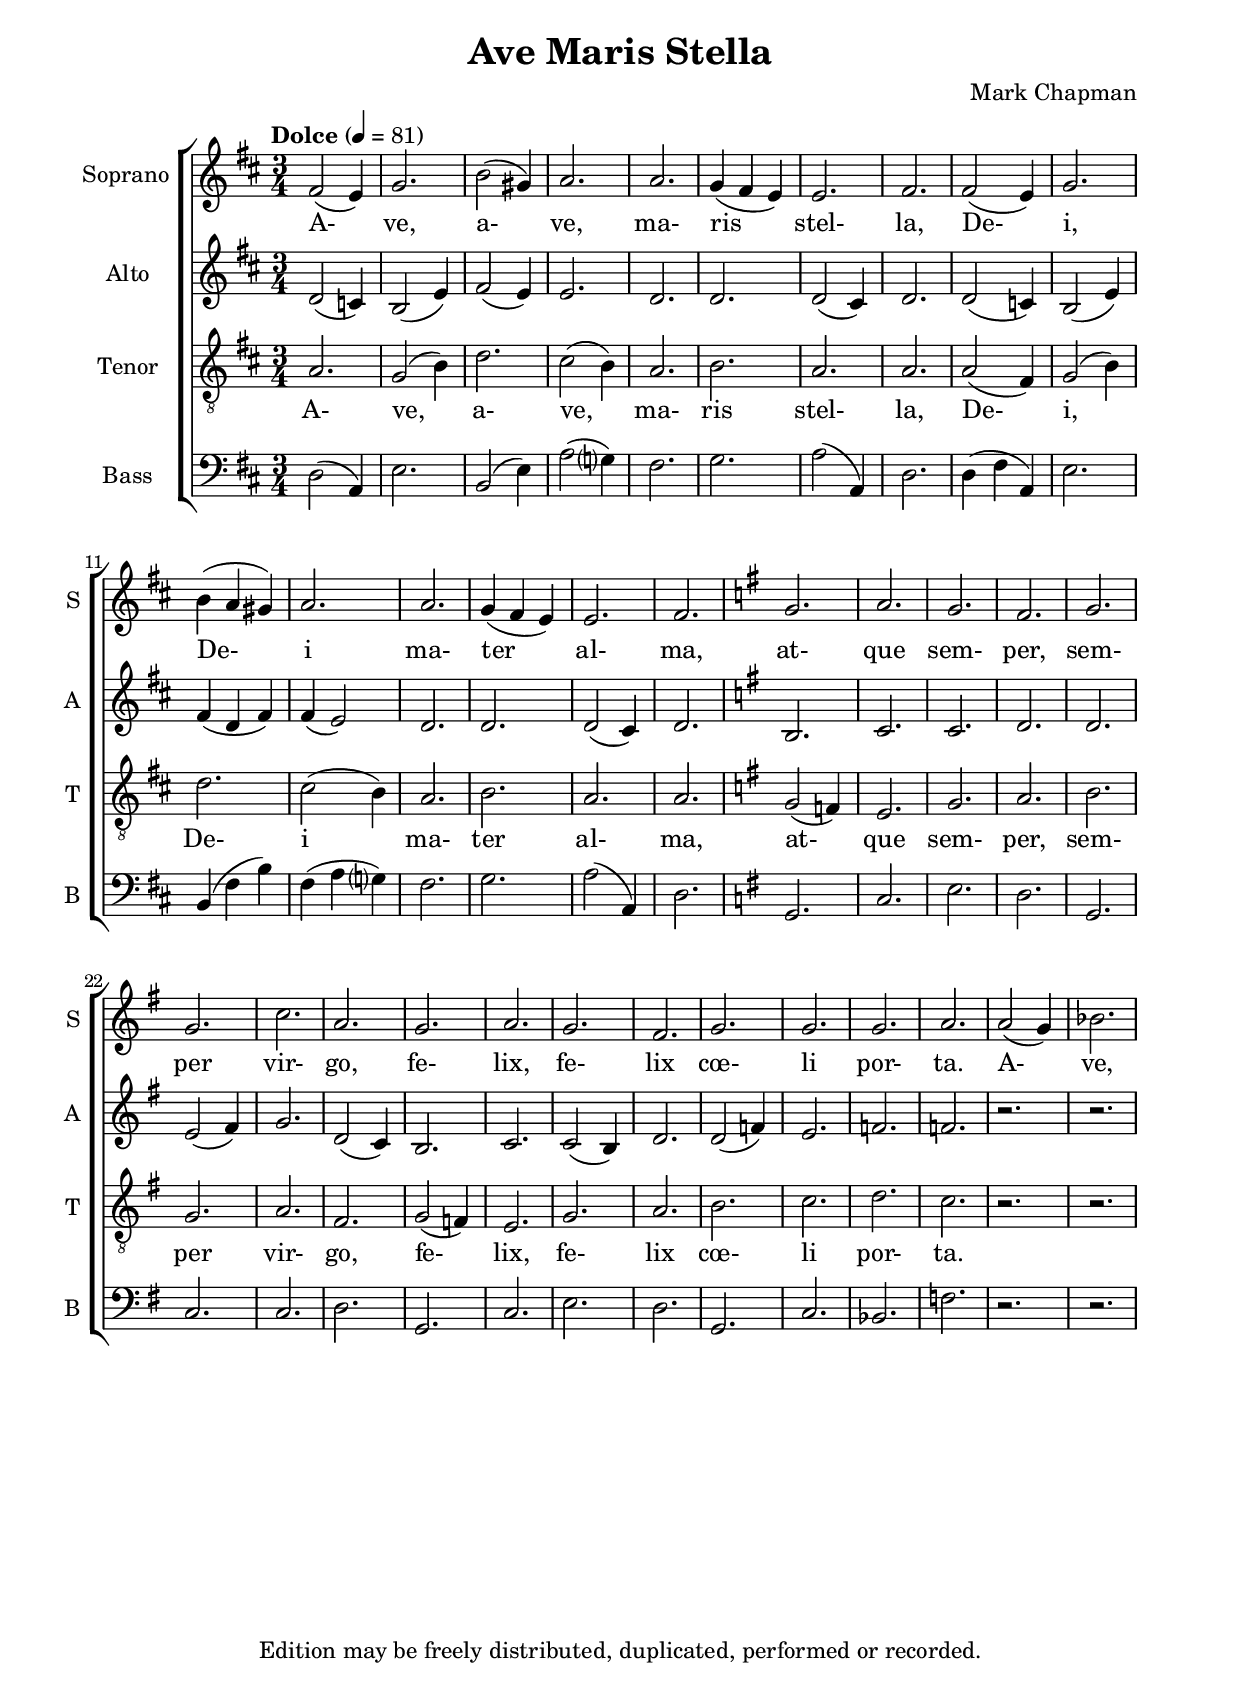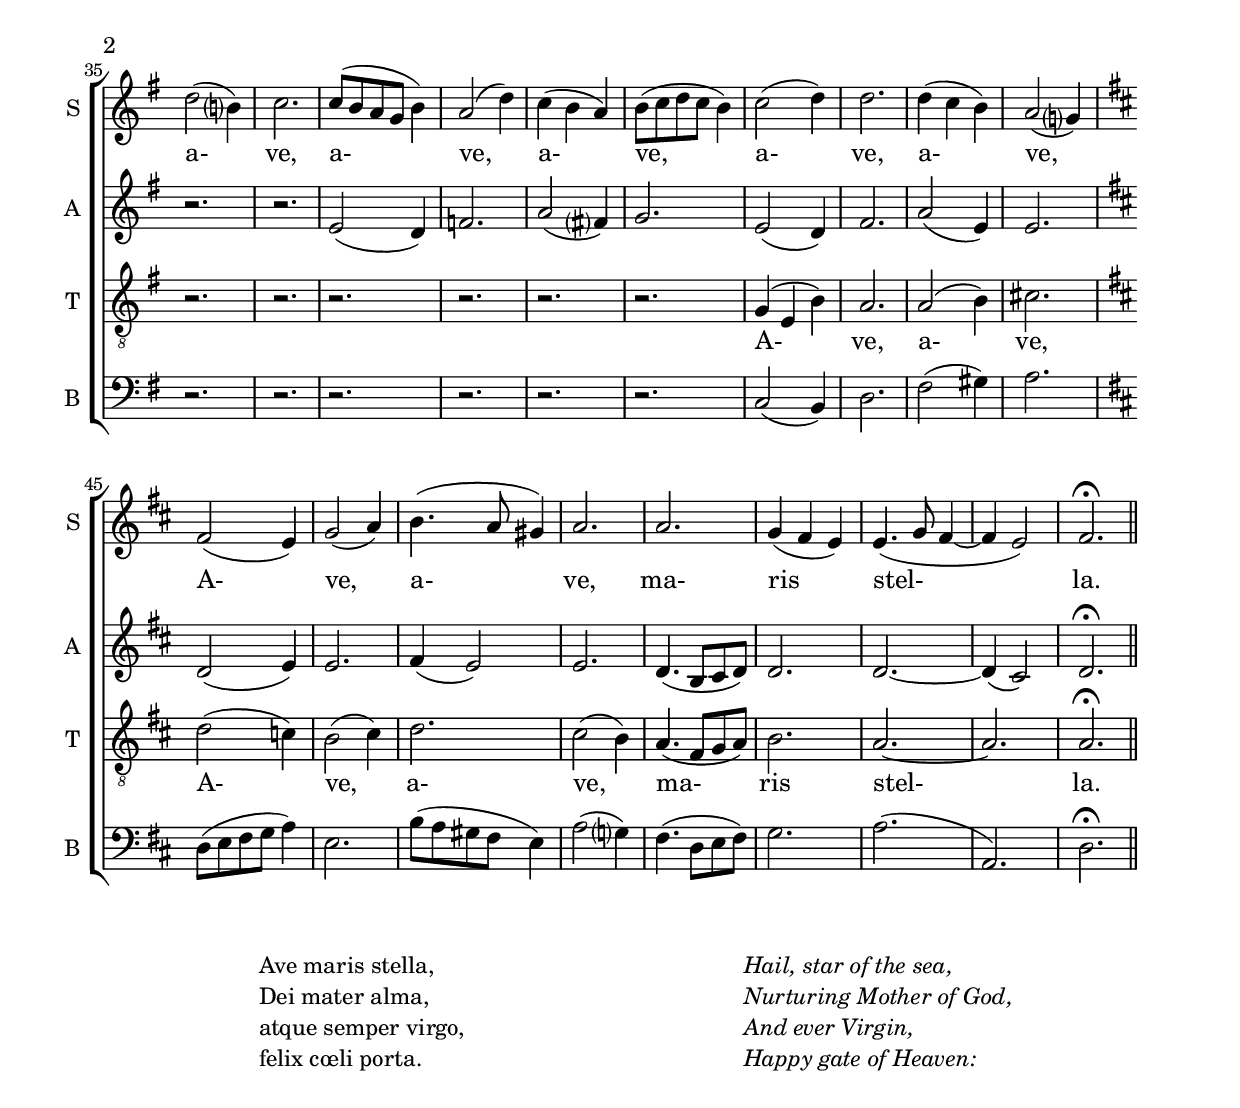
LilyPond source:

#(set-default-paper-size "a4")

\paper {
  #(set-paper-size "a4")
  top-margin = 1.0\cm
  bottom-margin = 1.0\cm
  left-margin = 1.75\cm
  line-width = 17.5\cm
  head-separation = 0.25\cm
  foot-separation = 0.5\cm
 % between-system-space = 1.5\cm
  between-system-padding = #4
  ragged-bottom=##t
  print-page-number=##t
}


\header {
  title = "Ave Maris Stella"
%  poet = ""
  composer = "Mark Chapman"
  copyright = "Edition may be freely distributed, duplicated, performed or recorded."
}

\version "2.12.2"
     global = {
        \key d \major
        \time 3/4
        \dynamicUp
%        \override Score.BarNumber #'extra-offset = #'( 2.0 . 1.0 )
%        \override Score.MetronomeMark #'extra-offset = #'( -2.0 . 1.0 )
     }

   
altoOneMusic = \relative c' {\tempo "Dolce" 4 = 81
	\normalsize \transpose c d { \relative c'{
	e2( d4) f2. a2( fis4) g2. g f4( e d) d2. e2.
	e2( d4) f2. a4( g fis) g2. g f4( e d) d2. e2.
%d2. e
	\key f \major f g f e f f bes g
	f g f e f f f g
	g2( f4) as2. c2( a?4) bes2. bes8( a g f a4) g2( c4) bes ( a g) a8( bes c bes a4) 
	bes2( c4) c2.c4( bes a) g2( f?4)
%fis g
	\key c \major 
	e2( d4) f2( g4) a4.( g8 fis4) g2. g f4( e d) d4. (f8 e4~e d2) e2.
 \fermata
	}
	}
     }

altoTwoMusic = \relative c' {\normalsize \transpose c d { \relative c'{
	c2( bes4) a2( d4) e2( d4) d2. c c2. c2( b4) c2.
	c2( bes4) a2( d4) e4( c e) e( d2) c2. c c2( b4) c2.
%a4 ( b c) b2. c2( bes4)
	\key f \major a2. bes bes c c d2( e4) f2. c2( bes4) 
	a2. bes bes2( a4) c2. c2( es4) d2. es es 
	\small r2. r r r \normalsize d2( c4) es2. g2( e?4) f2. 
	d2( c4) e2. g2( d4) d2.
%d d 
	\key c \major c2( d4) d2. e4( d2) d2. c4.( a8 b c) c2. c2.~c4( b2) c2.
 \fermata
	}
	}
     }

baritoneMusic = \relative c' {\normalsize \transpose c d { \relative c'{
	g2. f2( a4) c2. b2( a4) g2. a g g 
	g2( e4) f2( a4) c2. b2( a4) g2. a g g 
%a4( g a) g2. g 
	\key f \major f2( es4) d2. f g a f g e 
	f2( es4) d2. f g a bes c bes 
	\small r2. r r r r r r r \normalsize f4( d a') g2. g2( a4) b2.
%c b 
	\key c \major 
	c2( bes4) a2( b4) c2. b2( a4) g4.( e8 f g) a2. g~g g 
 \fermata
	}
	}
     }

bassMusic = \relative c' { \normalsize  \transpose c d { \relative c'{
	c,2( g4) d'2. a2( d4) g2( f?4) e2. f g2( g,4) c2.
	c4( e g,4) d'2. a4( e' a) e( g f?) e2. f g2( g,4) c2.
	\key f \major f, bes d c f, bes bes c
	f, bes d c f, bes as es' 
	\small r2. r r r r r r r \normalsize bes2( a4) c2. e2( fis4) g2.
%d g,
	\key c \major 
	c,8( d e f g4) d2. a'8( g fis e d4) g2( f?4) e4.( c8 d e) f2. g2.( g,) c
 \fermata
	}
	}
	\bar "||"
     }

altWords = \lyricmode { 
A- ve, a- ve, ma- ris stel- la,
De- i, De- i ma- ter al- ma,
at- que sem- per, sem- per vir- go,
fe- lix, fe- lix cœ- li por- ta.
A- ve, a- ve, a- ve, a- ve, a- ve, a- ve, 
A- ve, a- ve, ma- ris stel- la.
     }

bWords = \lyricmode { 
A- ve, a- ve, ma- ris stel- la,
De- i, De- i ma- ter al- ma,
at- que sem- per, sem- per vir- go,
fe- lix, fe- lix cœ- li por- ta.
A- ve, a- ve, 
A- ve, a- ve, ma- ris stel- la.
%Hail, star of the sea,
%Nurturing Mother of God,
%And ever Virgin
%Happy gate of Heaven.
     }

     \score {
        \context ChoirStaff 
   <<
        \context Staff = altosOne
	   <<
        \set Staff.midiInstrument = "flute"
        \set Staff.instrumentName = "Soprano "
        \set Staff.shortInstrumentName = "S "

              \context Voice =
                altosOne { \oneVoice << \global \altoOneMusic >> }
           >>
           \context Lyrics = altosOne \lyricsto altosOne \altWords

        \context Staff = altosTwo
	   <<
        \set Staff.midiInstrument = "oboe"
        \set Staff.instrumentName = "Alto "
        \set Staff.shortInstrumentName = "A "
              \context Voice =
                altosTwo { \oneVoice << \global \altoTwoMusic >> }
           >>

        \context Staff = baritones
	   <<
        \set Staff.midiInstrument = "clarinet"
        \set Staff.instrumentName = "Tenor "
        \set Staff.shortInstrumentName = "T "
              \clef "treble_8"
              \context Voice =
                baritones { \oneVoice << \global \baritoneMusic >> }
           >>
           \context Lyrics = baritones \lyricsto baritones \bWords

        \context Staff = basses
	   <<
        \set Staff.midiInstrument = "bassoon"
        \set Staff.instrumentName = "Bass "
        \set Staff.shortInstrumentName = "B "
              \clef bass
              \context Voice =
                basses { \oneVoice << \global \bassMusic >> }
           >>
           \context Lyrics = baritones \lyricsto baritones \bWords
   >>

        \midi {
          }

        \layout {
           \context {
           }

        }

     }

\markup { %\tiny
\fill-line {
  \hspace #0.5
  \column { 
    \line { Ave maris stella, }
    \line { Dei mater alma, }
    \line { atque semper virgo, }
    \line { felix cœli porta. }
  }
  \hspace #0.5
  \column { 
    \line { \italic { Hail, star of the sea, } }
    \line { \italic { Nurturing Mother of God, } }
    \line { \italic { And ever Virgin, } }
    \line { \italic { Happy gate of Heaven: } }
  }
  \hspace #1
}
}
